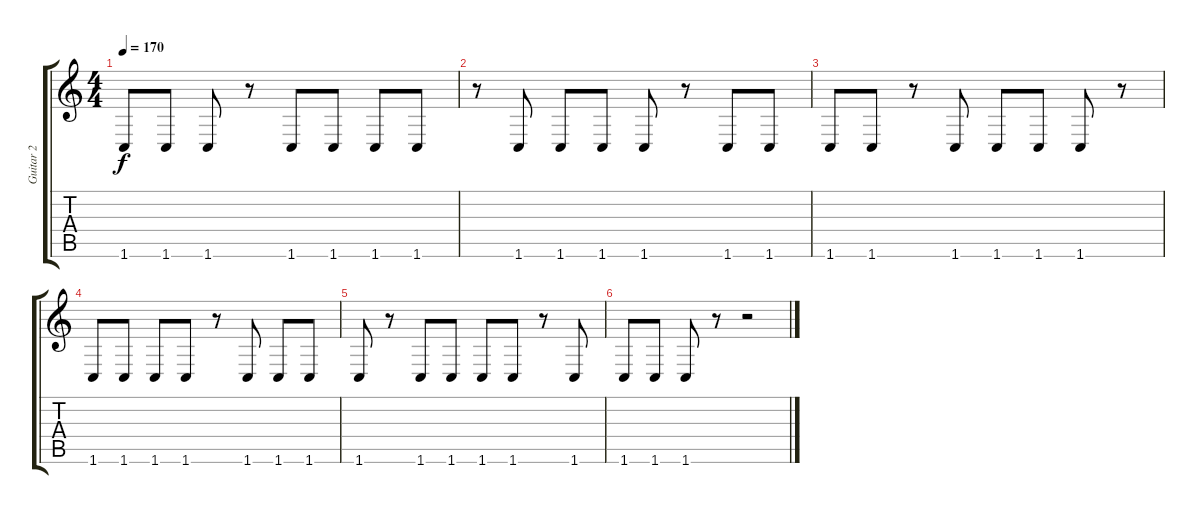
\track ("Guitar 2" "Guitar 2") {instrument electricguitarmuted}
\staff {score tabs}
\tuning (Db4 Ab3 E3 B2 Gb2 B1) {hide}
\ts (4 4)
\tempo 170
\clef g2
\ks c
1.6.8{dy f} 1.6.8 1.6.8 r.8 1.6.8 1.6.8 1.6.8 1.6.8 |
r.8 1.6.8 1.6.8 1.6.8 1.6.8 r.8 1.6.8 1.6.8 |
1.6.8 1.6.8 r.8 1.6.8 1.6.8 1.6.8 1.6.8 r.8 |
1.6.8 1.6.8 1.6.8 1.6.8 r.8 1.6.8 1.6.8 1.6.8 |
1.6.8 r.8 1.6.8 1.6.8 1.6.8 1.6.8 r.8 1.6.8 |
1.6.8 1.6.8 1.6.8 r.8 r.2
